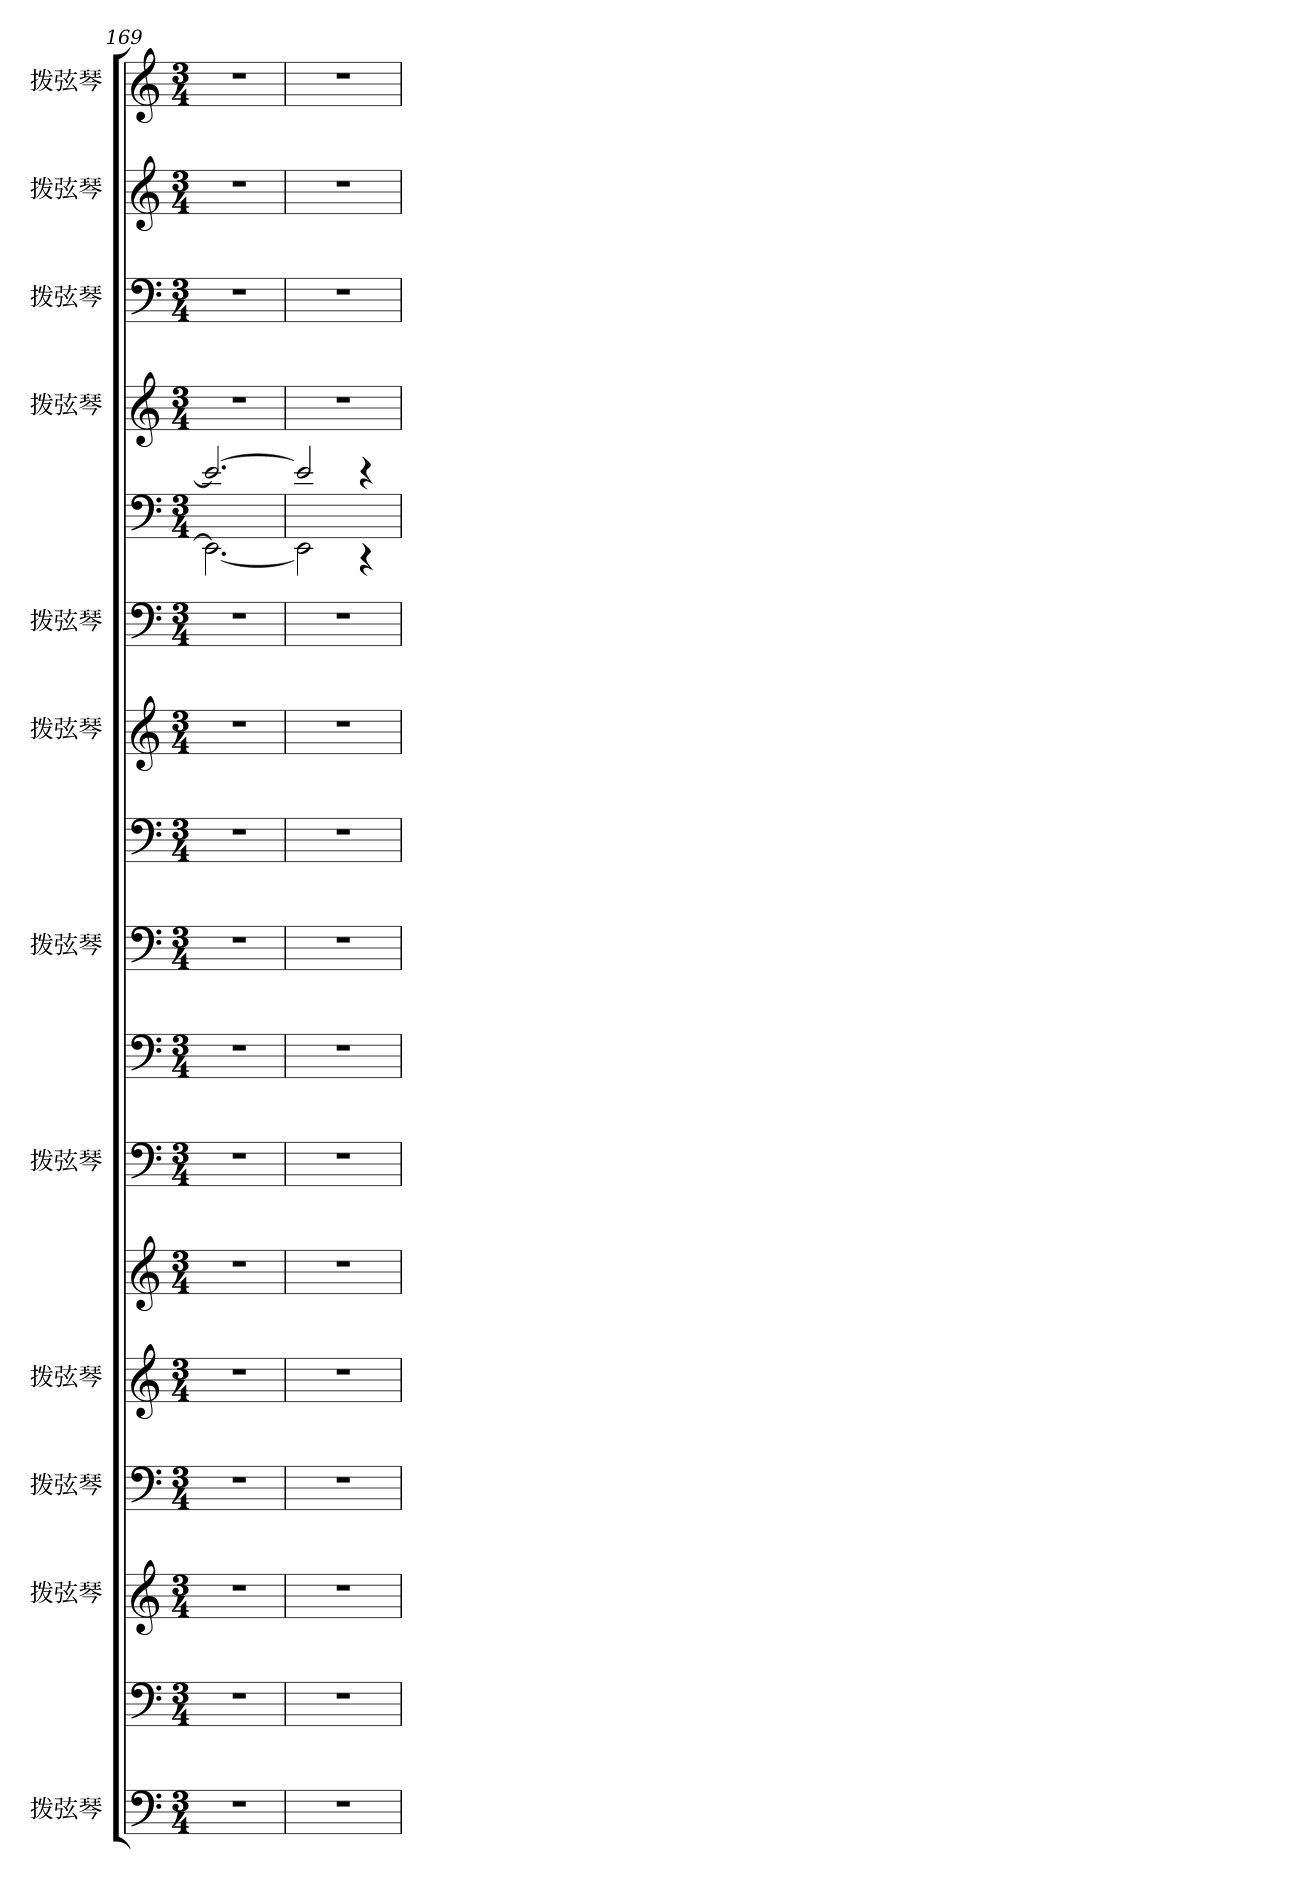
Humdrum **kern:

**kern	**kern	**kern	**kern	**kern	**kern	**kern	**kern	**kern	**kern	**kern	**kern	**kern	**kern	**kern	**kern	**kern
*part12	*part12	*part11	*part10	*part9	*part9	*part8	*part8	*part7	*part7	*part6	*part5	*part5	*part4	*part3	*part2	*part1
*staff17	*staff16	*staff15	*staff14	*staff13	*staff12	*staff11	*staff10	*staff9	*staff8	*staff7	*staff6	*staff5	*staff4	*staff3	*staff2	*staff1
*I"拨弦琴	*	*I"拨弦琴	*I"拨弦琴	*I"拨弦琴	*	*I"拨弦琴	*	*I"拨弦琴	*	*I"拨弦琴	*I"拨弦琴	*	*I"拨弦琴	*I"拨弦琴	*I"拨弦琴	*I"拨弦琴
*clefF4	*clefF4	*clefG2	*clefF4	*clefG2	*clefG2	*clefF4	*clefF4	*clefF4	*clefF4	*clefG2	*clefF4	*clefF4	*clefG2	*clefF4	*clefG2	*clefG2
*k[]	*k[]	*k[]	*k[]	*k[]	*k[]	*k[]	*k[]	*k[]	*k[]	*k[]	*k[]	*k[]	*k[]	*k[]	*k[]	*k[]
*M3/4	*M3/4	*M3/4	*M3/4	*M3/4	*M3/4	*M3/4	*M3/4	*M3/4	*M3/4	*M3/4	*M3/4	*M3/4	*M3/4	*M3/4	*M3/4	*M3/4
=169	=169	=169	=169	=169	=169	=169	=169	=169	=169	=169	=169	=169	=169	=169	=169	=169
*	*	*	*	*	*	*	*	*	*	*	*	*^	*	*	*	*
2.r	2.r	2.r	2.r	2.r	2.r	2.r	2.r	2.r	2.r	2.r	2.r	2.e/_	2.EE\_	2.r	2.r	2.r	2.r
=170	=170	=170	=170	=170	=170	=170	=170	=170	=170	=170	=170	=170	=170	=170	=170	=170	=170
2.r	2.r	2.r	2.r	2.r	2.r	2.r	2.r	2.r	2.r	2.r	2.r	2e/]	2EE\]	2.r	2.r	2.r	2.r
.	.	.	.	.	.	.	.	.	.	.	.	4r	4r	.	.	.	.
*	*	*	*	*	*	*	*	*	*	*	*	*v	*v	*	*	*	*
=	=	=	=	=	=	=	=	=	=	=	=	=	=	=	=	=
*-	*-	*-	*-	*-	*-	*-	*-	*-	*-	*-	*-	*-	*-	*-	*-	*-
